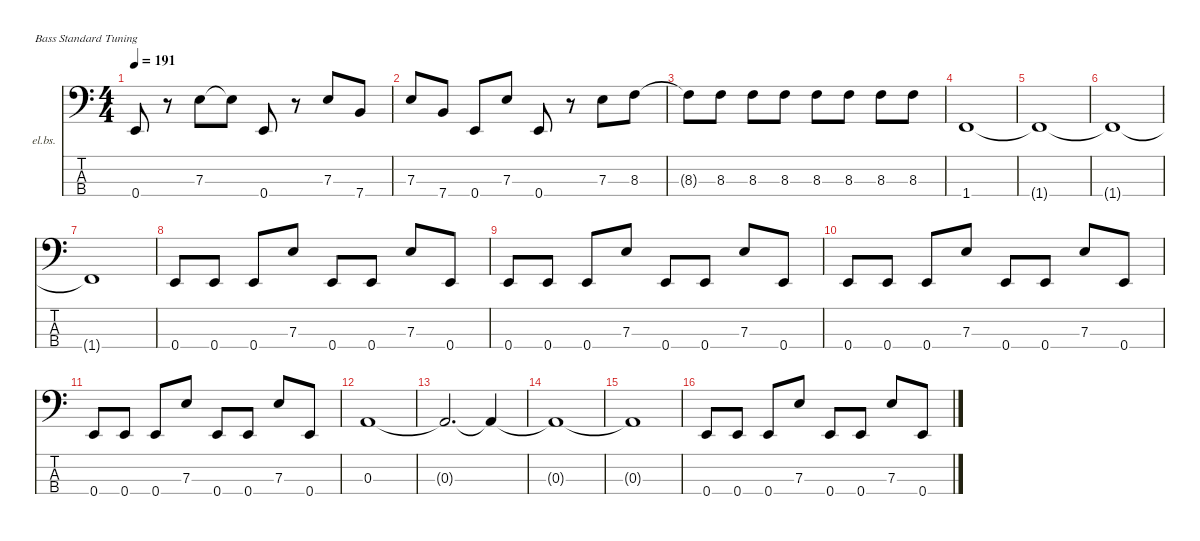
\defaultSystemsLayout 4
\hideDynamics
\bracketExtendMode nobrackets
\firstSystemTrackNameOrientation horizontal
\otherSystemsTrackNameOrientation horizontal
\track ("Bass" "el.bs.") {instrument electricbassfinger}
\staff {score tabs}
\tuning (G2 D2 A1 E1)
\ts (4 4)
\tempo 191
\clef f4
\ks c
0.4.8{dy f beam Up} r.8{beam Up} 7.3.8{beam Down} 7.3{t}.8{beam Down} 0.4.8{beam Up} r.8{beam Up} 7.3.8{beam Up} 7.4.8{beam Up} |
7.3.8{beam Up} 7.4.8{beam Up} 0.4.8{beam Up} 7.3.8{beam Up} 0.4.8{beam Up} r.8{beam Up} 7.3.8{beam Down} 8.3.8{beam Down} |
8.3{t}.8{beam Down} 8.3.8{beam Down} 8.3.8{beam Down} 8.3.8{beam Down} 8.3.8{beam Down} 8.3.8{beam Down} 8.3.8{beam Down} 8.3.8{beam Down} |
1.4.1{beam Up} |
1.4{t}.1{beam Up} |
1.4{t}.1{beam Up} |
1.4{t}.1{beam Up} |
0.4.8{beam Up} 0.4.8{beam Up} 0.4.8{beam Up} 7.3.8{beam Up} 0.4.8{beam Up} 0.4.8{beam Up} 7.3.8{beam Up} 0.4.8{beam Up} |
0.4.8{beam Up} 0.4.8{beam Up} 0.4.8{beam Up} 7.3.8{beam Up} 0.4.8{beam Up} 0.4.8{beam Up} 7.3.8{beam Up} 0.4.8{beam Up} |
0.4.8{beam Up} 0.4.8{beam Up} 0.4.8{beam Up} 7.3.8{beam Up} 0.4.8{beam Up} 0.4.8{beam Up} 7.3.8{beam Up} 0.4.8{beam Up} |
0.4.8{beam Up} 0.4.8{beam Up} 0.4.8{beam Up} 7.3.8{beam Up} 0.4.8{beam Up} 0.4.8{beam Up} 7.3.8{beam Up} 0.4.8{beam Up} |
0.3.1{beam Up} |
0.3{t}.2{d beam Up} 0.3{t}.4{beam Up} |
0.3{t}.1{beam Up} |
0.3{t}.1{beam Up} |
0.4.8{beam Up} 0.4.8{beam Up} 0.4.8{beam Up} 7.3.8{beam Up} 0.4.8{beam Up} 0.4.8{beam Up} 7.3.8{beam Up} 0.4.8{beam Up}
